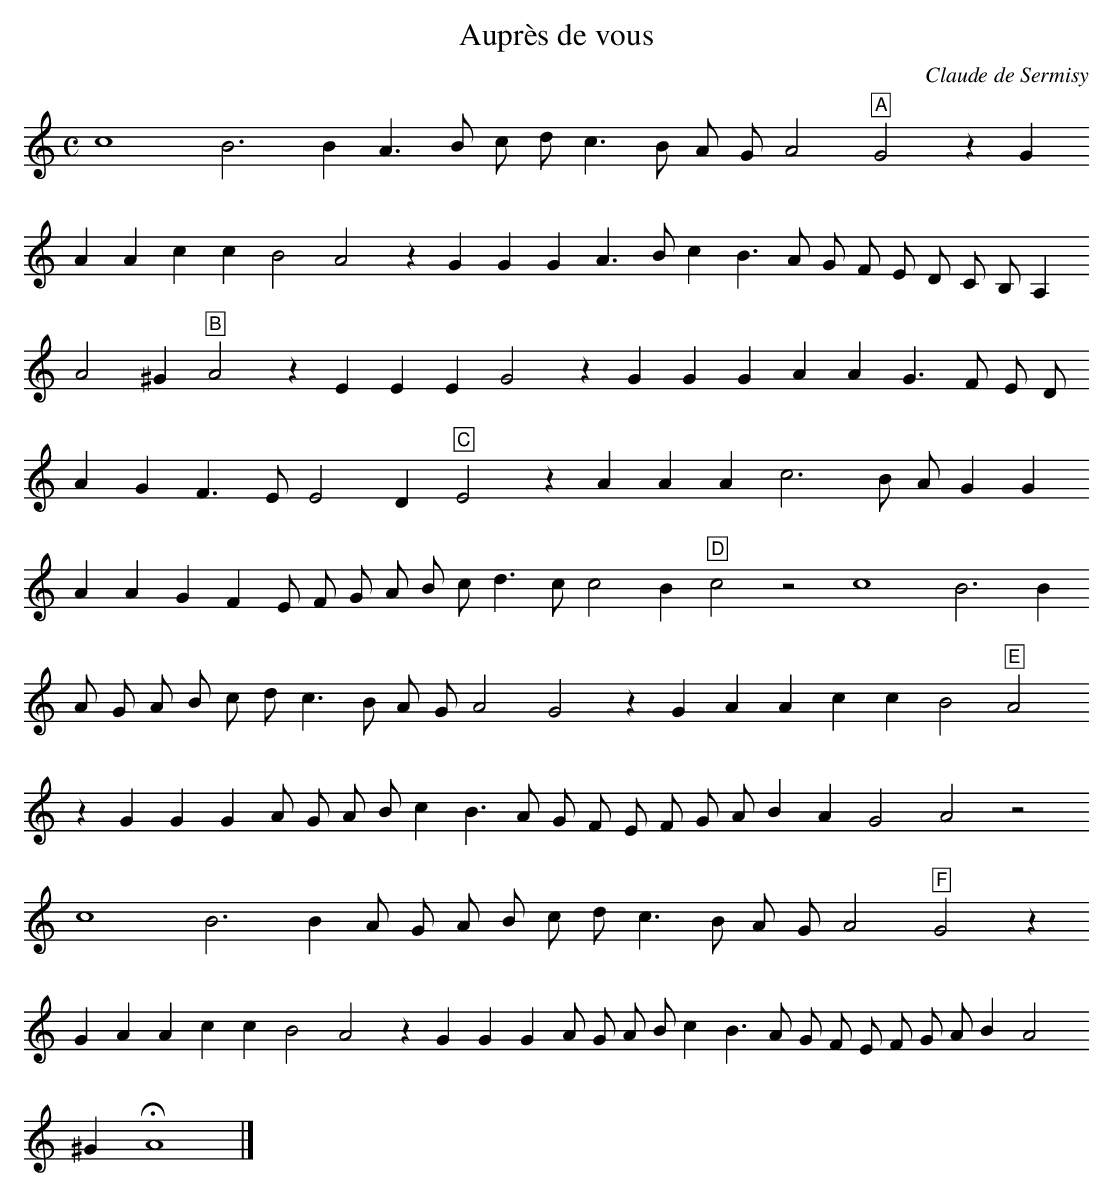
X:1
T:Auprès de vous
C:Claude de Sermisy
M:C
L:1/4
K:A min
c4 B3 B A > B c/ d/ c > B A/ G/ A2 "A"G2 z G
A A c c B2 A2 z G G G A > B c B > A G/ F/ E/ D/ C/ B,/ A,
A2 ^G "B"A2 z E E E  G2 z G G G A A G > F E/ D/
A G F > E E2 D "C"E2 z A A A  c3 B/ A/ G G
A A G F E/ F/ G/ A/ B/ c/ d > c c2 B "D"c2 z2 c4 B3 B
A/ G/ A/ B/ c/ d/ c > B A/ G/ A2 G2 z G A A c c B2 "E"A2
z G G G A/ G/ A/ B/ c B > A G/ F/ E/ F/ G/ A/ B A G2 A2 z2
c4 B3 B A/ G/ A/ B/ c/ d/ c > B A/ G/ A2 "F"G2 z
G A A c c B2 A2 z G G G A/ G/ A/ B/ c B > A G/ F/ E/ F/ G/ A/ B A2
^G HA4 |]
